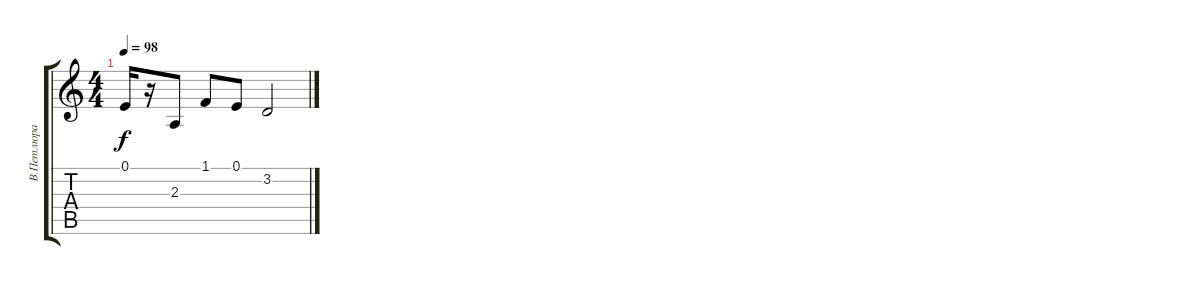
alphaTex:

\track ("В.Петлюра" "В.Петлюра") {instrument acousticgrandpiano}
\staff {score tabs}
\tuning (E4 B3 G3 D3 A2 E2) {hide}
\ts (4 4)
\tempo 98
\clef g2
\ks c
0.1{t}.16{dy f} r.16 2.3.8 1.1.8 0.1.8 3.2.2
